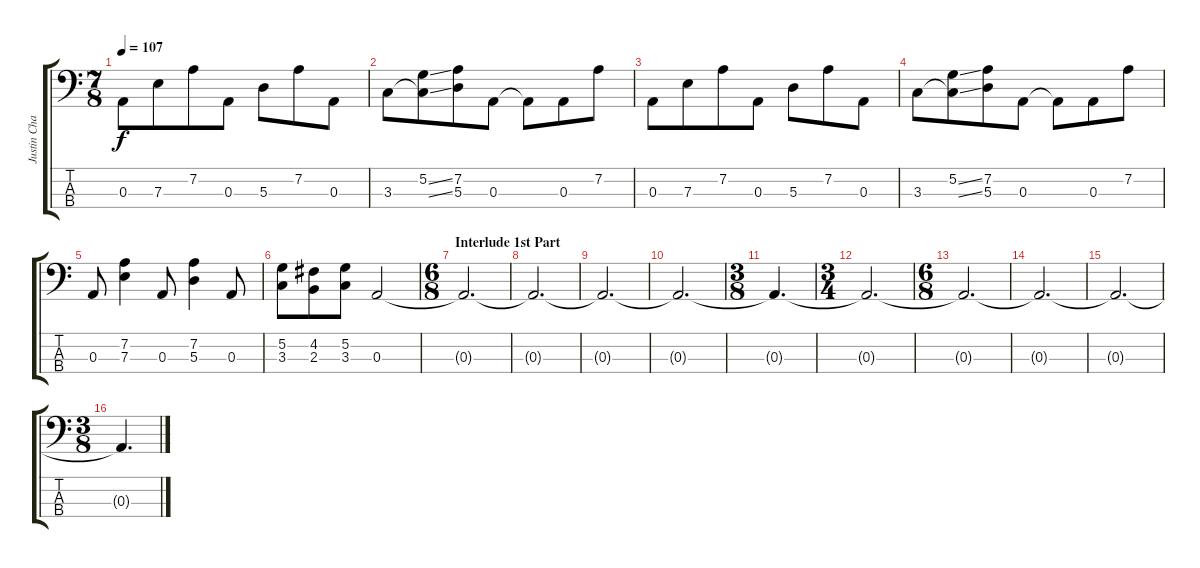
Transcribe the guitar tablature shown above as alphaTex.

\track ("Justin Chancellor" "Justin Cha") {instrument electricbasspick}
\staff {score tabs}
\tuning (G2 D2 A1 D1) {hide}
\ts (7 8)
\tempo 107
\clef f4
\ks c
0.3.8{dy f} 7.3.8 7.2.8 0.3.8 5.3.8 7.2.8 0.3.8 |
3.3.8 (5.2{ss} 3.3{ss t}).8 (7.2 5.3).8 0.3.8 0.3{t}.8 0.3.8 7.2.8 |
0.3.8 7.3.8 7.2.8 0.3.8 5.3.8 7.2.8 0.3.8 |
3.3.8 (5.2{ss} 3.3{ss t}).8 (7.2 5.3).8 0.3.8 0.3{t}.8 0.3.8 7.2.8 |
0.3.8 (7.2 7.3).4 0.3.8 (7.2 5.3).4 0.3.8 |
(5.2 3.3).8 (4.2 2.3).8 (5.2 3.3).8 0.3.2 |
\ts (6 8)
\section ("" "Interlude 1st Part")
0.3{t}.2{d} |
0.3{t}.2{d} |
0.3{t}.2{d} |
0.3{t}.2{d} |
\ts (3 8)
0.3{t}.4{d} |
\ts (3 4)
0.3{t}.2{d} |
\ts (6 8)
0.3{t}.2{d} |
0.3{t}.2{d} |
0.3{t}.2{d} |
\ts (3 8)
0.3{t}.4{d}
